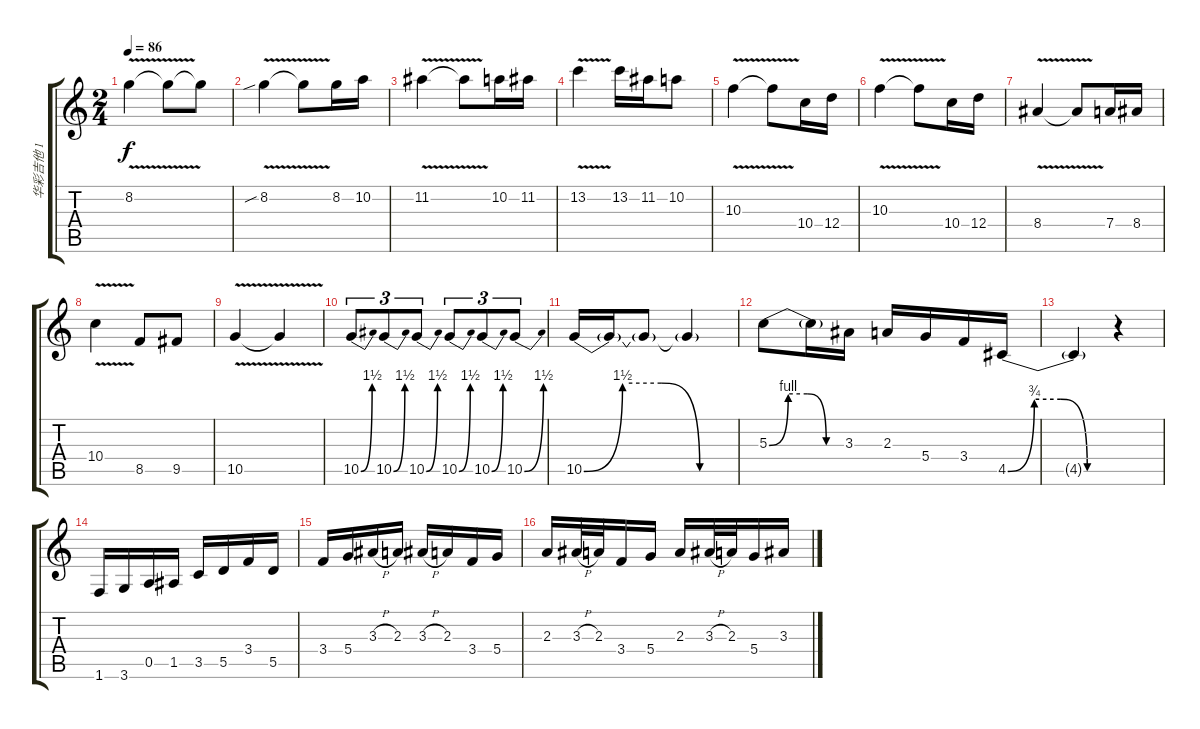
\track ("华彩吉他 1" "华彩吉他 1") {instrument distortionguitar}
\staff {score tabs}
\tuning (E4 B3 G3 D3 A2 E2) {hide}
\ts (2 4)
\tempo 86
\clef g2
\ks c
8.2{v}.4{dy f} 8.2{t}.8 8.2{t}.8 |
8.2{v sib}.4 8.2{t}.8 8.2.16 10.2.16 |
11.2{v}.4 11.2{t}.8 10.2.16 11.2.16 |
13.2{v}.4 13.2.16 11.2.16 10.2.8 |
10.3{v}.4 10.3{t}.8 10.4.16 12.4.16 |
10.3{v}.4 10.3{t}.8 10.4.16 12.4.16 |
8.4{v}.4 8.4{t}.8 7.4.16 8.4.16 |
10.4{v}.4 8.5.8 9.5.8 |
10.5{v}.4 10.5{t}.4 |
10.5{be (bend 0 0 60 6)}.8{tu (3 2) volume 16} 10.5{be (bend 0 0 60 6)}.8{tu (3 2)} 10.5{be (bend 0 0 60 6)}.8{tu (3 2)} 10.5{be (bend 0 0 60 6)}.8{tu (3 2)} 10.5{be (bend 0 0 60 6)}.8{tu (3 2)} 10.5{be (bend 0 0 60 6)}.8{tu (3 2)} |
10.5{be (custom 0 0 15 6 30 6 45 0 60 0)}.16 10.5{t}.16 10.5{t}.8 10.5{t}.4 |
5.3{be (custom 0 0 15 4 30 4 45 0 60 0)}.8 5.3{t}.16 3.3.16 2.3.16 5.4.16 3.4.16 4.5{be (custom 0 0 15 3 30 3 45 0 60 0)}.16 |
4.5{t}.4 r.4 |
1.6.16 3.6.16 0.5.16 1.5.16 3.5.16 5.5.16 3.4.16 5.5.16 |
3.4.16 5.4.16 3.3{h}.16 2.3.16 3.3{h}.16 2.3.16 3.4.16 5.4.16 |
2.3.16 3.3{h}.32 2.3.32 3.4.16 5.4.16 2.3.16 3.3{h}.32 2.3.32 5.4.16 3.3.16
